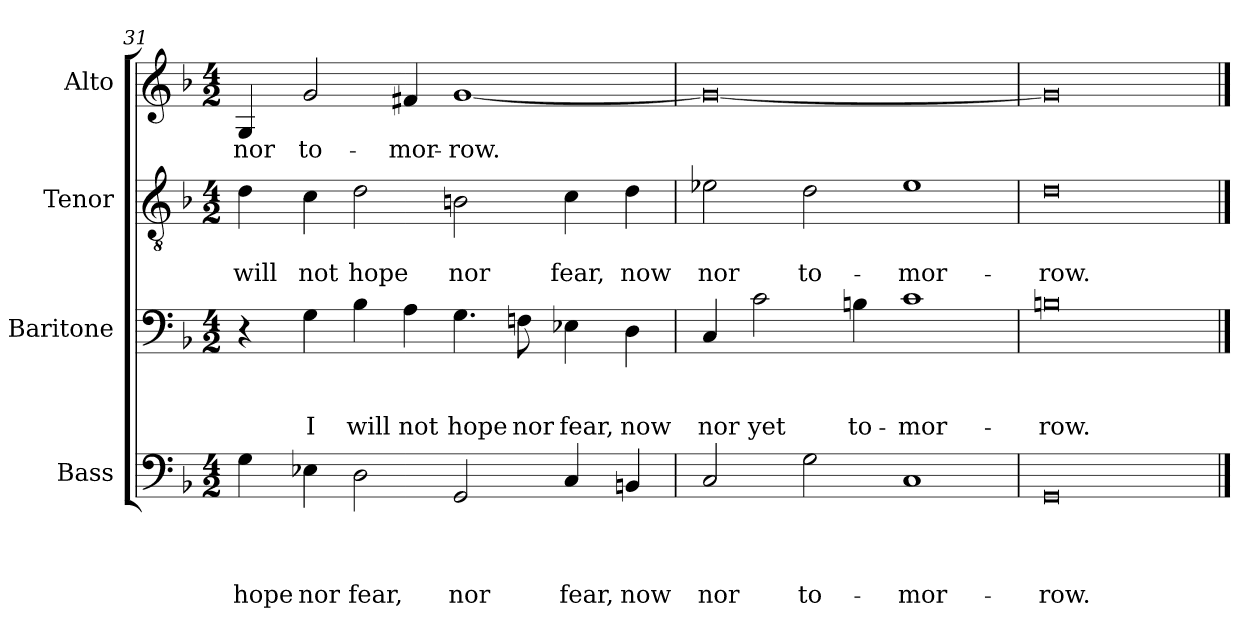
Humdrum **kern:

**kern	**text	**text	**text	**text	**kern	**text	**text	**text	**kern	**text	**text	**kern	**text
*part4	*part4	*part4	*part4	*part4	*part3	*part3	*part3	*part3	*part2	*part2	*part2	*part1	*part1
*staff4	*staff4	*staff4	*staff4	*staff4	*staff3	*staff3	*staff3	*staff3	*staff2	*staff2	*staff2	*staff1	*staff1
*I"Bass	*	*	*	*	*I"Baritone	*	*	*	*I"Tenor	*	*	*I"Alto	*
*I'B.	*	*	*	*	*I'Bar.	*	*	*	*I'T.	*	*	*I'A.	*
!!LO:LB:g=z
*clefF4	*	*	*	*	*clefF4	*	*	*	*clefGv2	*	*	*clefG2	*
*k[b-]	*	*	*	*	*k[b-]	*	*	*	*k[b-]	*	*	*k[b-]	*
*F:	*	*	*	*	*F:	*	*	*	*F:	*	*	*F:	*
*M4/2	*	*	*	*	*M4/2	*	*	*	*M4/2	*	*	*M4/2	*
=31	=31	=31	=31	=31	=31	=31	=31	=31	=31	=31	=31	=31	=31
!	!	!	!	!LO:LY:b	!	!	!	!	!	!	!LO:LY:b	!	!LO:LY:b
4G\	.	.	.	hope	4r	.	.	.	4d\	.	will	4G/	nor
!	!	!	!	!LO:LY:b	!	!	!	!LO:LY:b	!	!	!LO:LY:b	!	!LO:LY:b
4E-X\	.	.	.	nor	4G\	.	.	I	4c\	.	not	2g/	to-
!	!	!	!	!LO:LY:b	!	!	!	!LO:LY:b	!	!	!LO:LY:b	!	!
2D\	.	.	.	fear,	4B-\	.	.	will	2d\	.	hope	.	.
!	!	!	!	!	!	!	!	!LO:LY:b	!	!	!	!	!LO:LY:b
.	.	.	.	.	4A\	.	.	not	.	.	.	4f#X/	-mor-
!	!	!	!	!LO:LY:b	!	!	!	!LO:LY:b	!	!	!LO:LY:b	!	!LO:LY:b
2GG/	.	.	.	nor	4.G\	.	.	hope	2Bn\	.	nor	[<1g	-row.
!	!	!	!	!	!	!	!	!LO:LY:b	!	!	!	!	!
.	.	.	.	.	8Fn\	.	.	nor	.	.	.	.	.
!	!	!	!	!LO:LY:b	!	!	!	!LO:LY:b	!	!	!LO:LY:b	!	!
4C/	.	.	.	fear,	4E-X\	.	.	fear,	4c\	.	fear,	.	.
!	!	!	!	!LO:LY:b	!	!	!	!LO:LY:b	!	!	!LO:LY:b	!	!
4BBn/	.	.	.	now	4D\	.	.	now	4d\	.	now	.	.
=32	=32	=32	=32	=32	=32	=32	=32	=32	=32	=32	=32	=32	=32
!	!	!	!	!LO:LY:b	!	!	!	!LO:LY:b	!	!	!LO:LY:b	!	!
2C/	.	.	.	nor	4C/	.	.	nor	2e-X\	.	nor	0g_	.
!	!	!	!	!	!	!	!	!LO:LY:b	!	!	!	!	!
.	.	.	.	.	2c\	.	.	yet	.	.	.	.	.
!	!	!	!	!LO:LY:b	!	!	!	!	!	!	!LO:LY:b	!	!
2G\	.	.	.	to-	.	.	.	.	2d\	.	to-	.	.
!	!	!	!	!	!	!	!	!LO:LY:b	!	!	!	!	!
.	.	.	.	.	4Bn\	.	.	to-	.	.	.	.	.
!	!	!	!	!LO:LY:b	!	!	!	!LO:LY:b	!	!	!LO:LY:b	!	!
1C	.	.	.	-mor-	1c	.	.	-mor-	1e-	.	-mor-	.	.
=33	=33	=33	=33	=33	=33	=33	=33	=33	=33	=33	=33	=33	=33
!	!	!	!	!LO:LY:b	!	!	!	!LO:LY:b	!	!	!LO:LY:b	!	!
0GG	.	.	.	-row.	0Bn	.	.	-row.	0d	.	-row.	0g]	.
==	==	==	==	==	==	==	==	==	==	==	==	==	==
*-	*-	*-	*-	*-	*-	*-	*-	*-	*-	*-	*-	*-	*-
